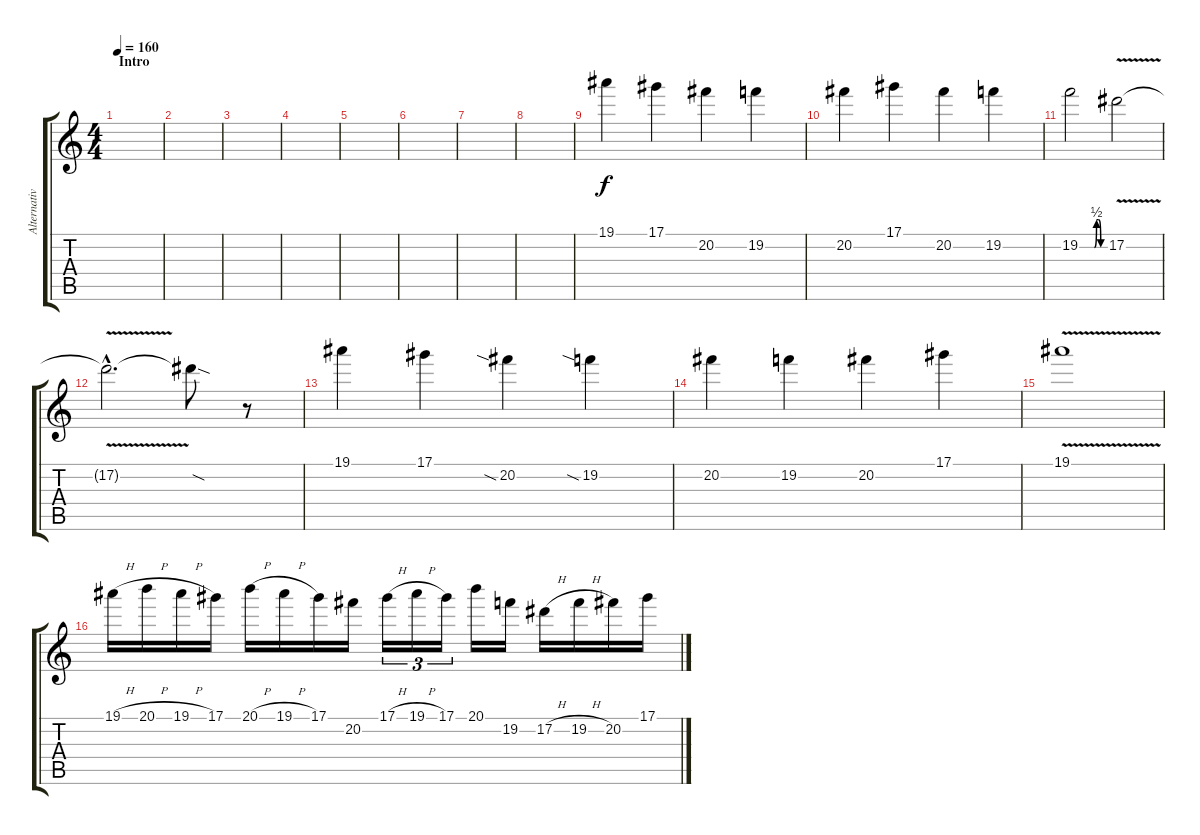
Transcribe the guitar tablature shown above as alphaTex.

\track ("Alternative" "Alternativ") {instrument distortionguitar}
\staff {score tabs}
\tuning (Eb4 Bb3 Gb3 Db3 Ab2 Eb2) {hide}
\ts (4 4)
\section ("" "Intro")
\tempo 160
\clef g2
\ks c
|
|
|
|
|
|
|
|
19.1.4 17.1.4 20.2.4 19.2.4 |
20.2.4 17.1.4 20.2.4 19.2.4 |
19.2{be (custom 0 0 35 0 40 2 45 2 50 0 60 0)}.2 17.2{v}.2 |
17.2{hac t}.2{d} 17.2{sod t}.8 r.8 |
19.1.4 17.1.4 20.2{sia}.4 19.2{sia}.4 |
20.2.4 19.2.4 20.2.4 17.1.4 |
19.1{v}.1 |
19.1{h}.16 20.1{h}.16 19.1{h}.16 17.1.16 20.1{h}.16 19.1{h}.16 17.1.16 20.2.16 17.1{h}.16{tu (3 2)} 19.1{h}.16{tu (3 2)} 17.1.16{tu (3 2)} 20.1.16 19.2.16 17.2{h}.16 19.2{h}.16 20.2.16 17.1.16
